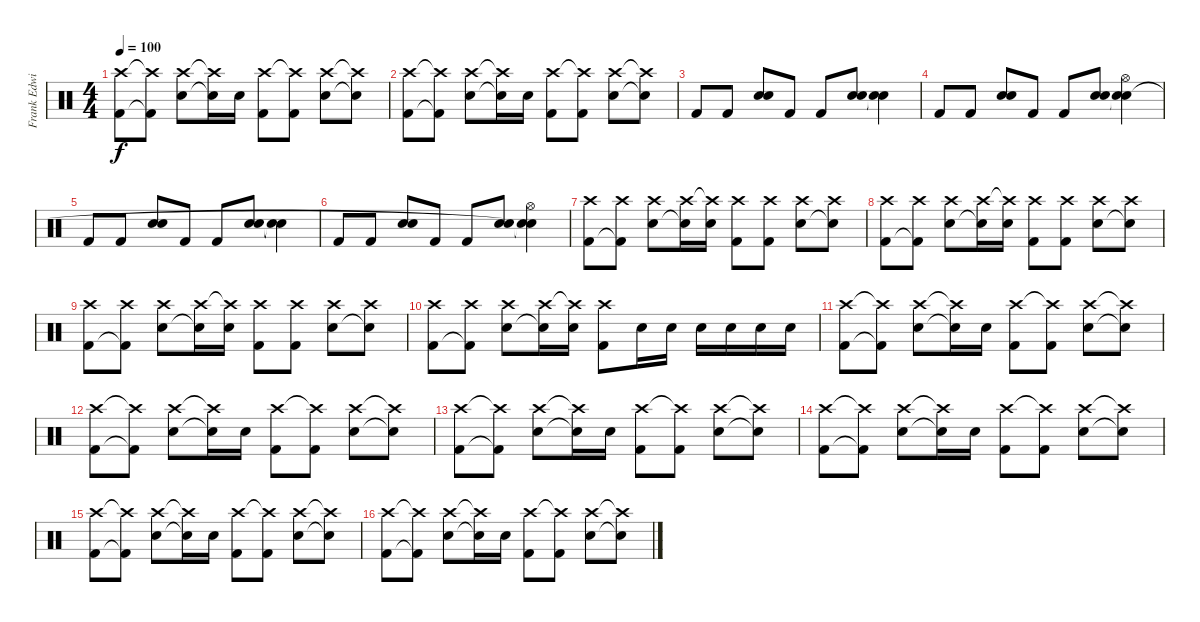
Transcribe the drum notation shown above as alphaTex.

\track ("Frank Edwin Wright III (Drums)" "Frank Edwi") {instrument percussion}
\staff {score}
\articulation defaults
\ts (4 4)
\tempo 100
\clef neutral
\ks c
("Crash high (hit)" "Kick (hit) 2").8{dy f} ("Crash high (hit)"{t} "Kick (hit) 2"{t}).8 ("Crash high (hit)" "Electric Snare (hit)").8 ("Crash high (hit)"{t} "Electric Snare (hit)"{t}).16 "Electric Snare (hit)".16 ("Crash high (hit)" "Kick (hit) 2").8 ("Crash high (hit)"{t} "Kick (hit) 2").8 ("Crash high (hit)" "Electric Snare (hit)").8 ("Crash high (hit)"{t} "Electric Snare (hit)"{t}).8 |
("Crash high (hit)" "Kick (hit) 2").8 ("Crash high (hit)"{t} "Kick (hit) 2"{t}).8 ("Crash high (hit)" "Electric Snare (hit)").8 ("Crash high (hit)"{t} "Electric Snare (hit)"{t}).16 "Electric Snare (hit)".16 ("Crash high (hit)" "Kick (hit) 2").8 ("Crash high (hit)"{t} "Kick (hit) 2").8 ("Crash high (hit)" "Electric Snare (hit)").8 ("Crash high (hit)"{t} "Electric Snare (hit)"{t}).8 |
"Kick (hit) 2".8 "Kick (hit) 2".8 ("Electric Snare (hit)" "Electric Snare (hit)").8 "Kick (hit) 2".8 "Kick (hit) 2".8 ("Electric Snare (hit)" "Electric Snare (hit)").8 ("Electric Snare (hit)"{t} "Snare (hit) 2"{t}).4 |
"Kick (hit) 2".8 "Kick (hit) 2".8 ("Electric Snare (hit)" "Electric Snare (hit)").8 "Kick (hit) 2".8 "Kick (hit) 2".8 ("Electric Snare (hit)" "Electric Snare (hit)").8 ("Hi-Hat (open)" "Snare (hit) 2"{t} "Snare (hit) 2").4 |
"Kick (hit) 2".8 "Kick (hit) 2".8 ("Electric Snare (hit)" "Electric Snare (hit)").8 "Kick (hit) 2".8 "Kick (hit) 2".8 ("Electric Snare (hit)" "Electric Snare (hit)").8 ("Electric Snare (hit)"{t} "Snare (hit) 2"{t}).4 |
"Kick (hit) 2".8 "Kick (hit) 2".8 ("Electric Snare (hit)" "Electric Snare (hit)").8 "Kick (hit) 2".8 "Kick (hit) 2".8 ("Electric Snare (hit)" "Electric Snare (hit)").8 ("Hi-Hat (open)" "Snare (hit) 2"{t} "Snare (hit) 2"{t}).4 |
("Crash high (hit)" "Kick (hit) 2").8 ("Crash high (hit)" "Kick (hit) 2"{t}).8 ("Crash high (hit)" "Electric Snare (hit)").8 ("Crash high (hit)" "Electric Snare (hit)"{t}).16 ("Crash high (hit)"{t} "Electric Snare (hit)").16 ("Crash high (hit)" "Kick (hit) 2").8 ("Crash high (hit)" "Kick (hit) 2").8 ("Crash high (hit)" "Electric Snare (hit)").8 ("Crash high (hit)" "Electric Snare (hit)"{t}).8 |
("Crash high (hit)" "Kick (hit) 2").8 ("Crash high (hit)" "Kick (hit) 2"{t}).8 ("Crash high (hit)" "Electric Snare (hit)").8 ("Crash high (hit)" "Electric Snare (hit)"{t}).16 ("Crash high (hit)"{t} "Electric Snare (hit)").16 ("Crash high (hit)" "Kick (hit) 2").8 ("Crash high (hit)" "Kick (hit) 2").8 ("Crash high (hit)" "Electric Snare (hit)").8 ("Crash high (hit)" "Electric Snare (hit)"{t}).8 |
("Crash high (hit)" "Kick (hit) 2").8 ("Crash high (hit)" "Kick (hit) 2"{t}).8 ("Crash high (hit)" "Electric Snare (hit)").8 ("Crash high (hit)" "Electric Snare (hit)"{t}).16 ("Crash high (hit)"{t} "Electric Snare (hit)").16 ("Crash high (hit)" "Kick (hit) 2").8 ("Crash high (hit)" "Kick (hit) 2").8 ("Crash high (hit)" "Electric Snare (hit)").8 ("Crash high (hit)" "Electric Snare (hit)"{t}).8 |
("Crash high (hit)" "Kick (hit) 2").8 ("Crash high (hit)" "Kick (hit) 2"{t}).8 ("Crash high (hit)" "Electric Snare (hit)").8 ("Crash high (hit)" "Electric Snare (hit)"{t}).16 ("Crash high (hit)"{t} "Electric Snare (hit)").16 ("Crash high (hit)" "Kick (hit) 2").8 "Electric Snare (hit)".16 "Electric Snare (hit)".16 "Electric Snare (hit)".16 "Electric Snare (hit)".16 "Electric Snare (hit)".16 "Electric Snare (hit)".16 |
("Crash high (hit)" "Kick (hit) 2").8 ("Crash high (hit)"{t} "Kick (hit) 2"{t}).8 ("Crash high (hit)" "Electric Snare (hit)").8 ("Crash high (hit)"{t} "Electric Snare (hit)"{t}).16 "Electric Snare (hit)".16 ("Crash high (hit)" "Kick (hit) 2").8 ("Crash high (hit)"{t} "Kick (hit) 2").8 ("Crash high (hit)" "Electric Snare (hit)").8 ("Crash high (hit)"{t} "Electric Snare (hit)"{t}).8 |
("Crash high (hit)" "Kick (hit) 2").8 ("Crash high (hit)"{t} "Kick (hit) 2"{t}).8 ("Crash high (hit)" "Electric Snare (hit)").8 ("Crash high (hit)"{t} "Electric Snare (hit)"{t}).16 "Electric Snare (hit)".16 ("Crash high (hit)" "Kick (hit) 2").8 ("Crash high (hit)"{t} "Kick (hit) 2").8 ("Crash high (hit)" "Electric Snare (hit)").8 ("Crash high (hit)"{t} "Electric Snare (hit)"{t}).8 |
("Crash high (hit)" "Kick (hit) 2").8 ("Crash high (hit)"{t} "Kick (hit) 2"{t}).8 ("Crash high (hit)" "Electric Snare (hit)").8 ("Crash high (hit)"{t} "Electric Snare (hit)"{t}).16 "Electric Snare (hit)".16 ("Crash high (hit)" "Kick (hit) 2").8 ("Crash high (hit)"{t} "Kick (hit) 2").8 ("Crash high (hit)" "Electric Snare (hit)").8 ("Crash high (hit)"{t} "Electric Snare (hit)"{t}).8 |
("Crash high (hit)" "Kick (hit) 2").8 ("Crash high (hit)"{t} "Kick (hit) 2"{t}).8 ("Crash high (hit)" "Electric Snare (hit)").8 ("Crash high (hit)"{t} "Electric Snare (hit)"{t}).16 "Electric Snare (hit)".16 ("Crash high (hit)" "Kick (hit) 2").8 ("Crash high (hit)"{t} "Kick (hit) 2").8 ("Crash high (hit)" "Electric Snare (hit)").8 ("Crash high (hit)"{t} "Electric Snare (hit)"{t}).8 |
("Crash high (hit)" "Kick (hit) 2").8 ("Crash high (hit)"{t} "Kick (hit) 2"{t}).8 ("Crash high (hit)" "Electric Snare (hit)").8 ("Crash high (hit)"{t} "Electric Snare (hit)"{t}).16 "Electric Snare (hit)".16 ("Crash high (hit)" "Kick (hit) 2").8 ("Crash high (hit)"{t} "Kick (hit) 2").8 ("Crash high (hit)" "Electric Snare (hit)").8 ("Crash high (hit)"{t} "Electric Snare (hit)"{t}).8 |
("Crash high (hit)" "Kick (hit) 2").8 ("Crash high (hit)"{t} "Kick (hit) 2"{t}).8 ("Crash high (hit)" "Electric Snare (hit)").8 ("Crash high (hit)"{t} "Electric Snare (hit)"{t}).16 "Electric Snare (hit)".16 ("Crash high (hit)" "Kick (hit) 2").8 ("Crash high (hit)"{t} "Kick (hit) 2").8 ("Crash high (hit)" "Electric Snare (hit)").8 ("Crash high (hit)"{t} "Electric Snare (hit)"{t}).8
